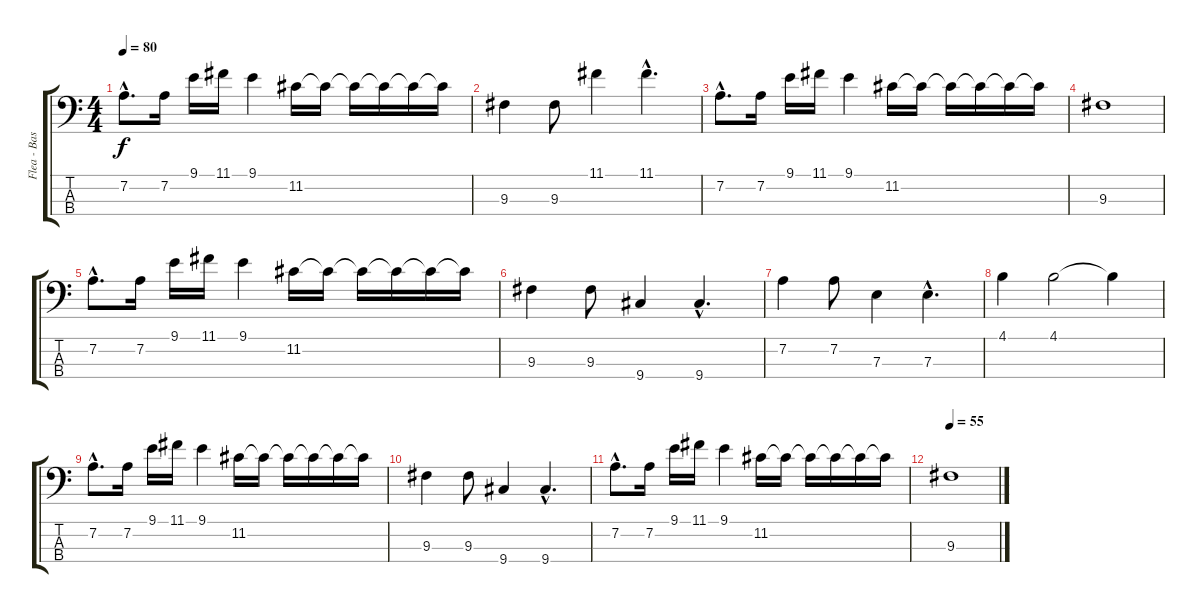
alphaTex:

\track ("Flea - Bass" "Flea - Bas") {instrument electricbassfinger}
\staff {score tabs}
\tuning (G2 D2 A1 E1) {hide}
\ts (4 4)
\tempo 80
\clef f4
\ks c
7.2{hac}.8{d dy f} 7.2.16 9.1.16 11.1.16 9.1.4 11.2.16 11.2{t}.16 11.2{t}.16 11.2{t}.16 11.2{t}.16 11.2{t}.16 |
9.3.4 9.3.8 11.1.4 11.1{hac}.4{d} |
7.2{hac}.8{d} 7.2.16 9.1.16 11.1.16 9.1.4 11.2.16 11.2{t}.16 11.2{t}.16 11.2{t}.16 11.2{t}.16 11.2{t}.16 |
9.3.1 |
7.2{hac}.8{d} 7.2.16 9.1.16 11.1.16 9.1.4 11.2.16 11.2{t}.16 11.2{t}.16 11.2{t}.16 11.2{t}.16 11.2{t}.16 |
9.3.4 9.3.8 9.4.4 9.4{hac}.4{d} |
7.2.4 7.2.8 7.3.4 7.3{hac}.4{d} |
4.1.4 4.1.2 4.1{t}.4 |
7.2{hac}.8{d} 7.2.16 9.1.16 11.1.16 9.1.4 11.2.16 11.2{t}.16 11.2{t}.16 11.2{t}.16 11.2{t}.16 11.2{t}.16 |
9.3.4 9.3.8 9.4.4 9.4{hac}.4{d} |
7.2{hac}.8{d} 7.2.16 9.1.16 11.1.16 9.1.4 11.2.16 11.2{t}.16 11.2{t}.16 11.2{t}.16 11.2{t}.16 11.2{t}.16 |
\tempo 55
9.3.1
